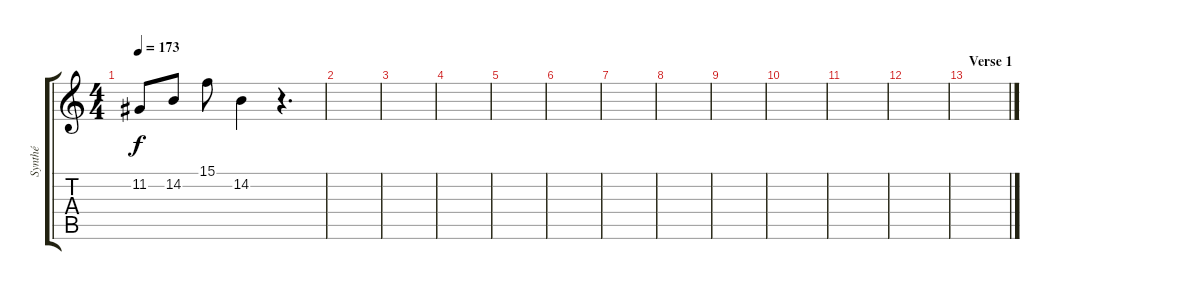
\track ("Synthé" "Synthé") {instrument pad3polysynth}
\staff {score tabs}
\tuning (D4 A3 F3 C3 G2 D2) {hide}
\ts (4 4)
\tempo 173
\clef g2
\ks c
11.2{t}.8{dy f} 14.2.8 15.1.8 14.2.4 r.4{d} |
|
|
|
|
|
|
|
|
|
|
|
\section ("" "Verse 1")
